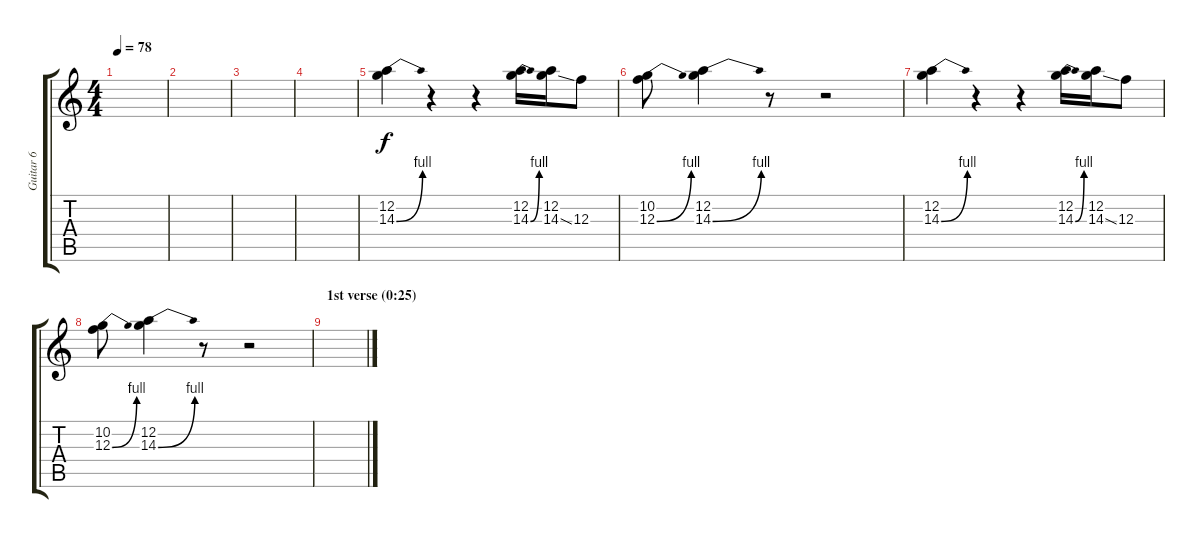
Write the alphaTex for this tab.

\track ("Guitar 6" "Guitar 6") {instrument distortionguitar}
\staff {score tabs}
\tuning (D4 A3 F3 C3 G2 D2) {hide}
\ts (4 4)
\tempo 78
\clef g2
\ks c
|
|
|
|
(12.2 14.3{be (bend 0 0 60 4)}).4 r.4 r.4 (12.2 14.3{be (bend 0 0 60 4)}).16 (12.2 14.3{ss}).16 12.3.8 |
(10.2 12.3{be (bend 0 0 60 4)}).8 (12.2 14.3{be (bend 0 0 60 4)}).4 r.8 r.2 |
(12.2 14.3{be (bend 0 0 60 4)}).4 r.4 r.4 (12.2 14.3{be (bend 0 0 60 4)}).16 (12.2 14.3{ss}).16 12.3.8 |
(10.2 12.3{be (bend 0 0 60 4)}).8 (12.2 14.3{be (bend 0 0 60 4)}).4 r.8 r.2 |
\section ("" "1st verse (0:25)")
